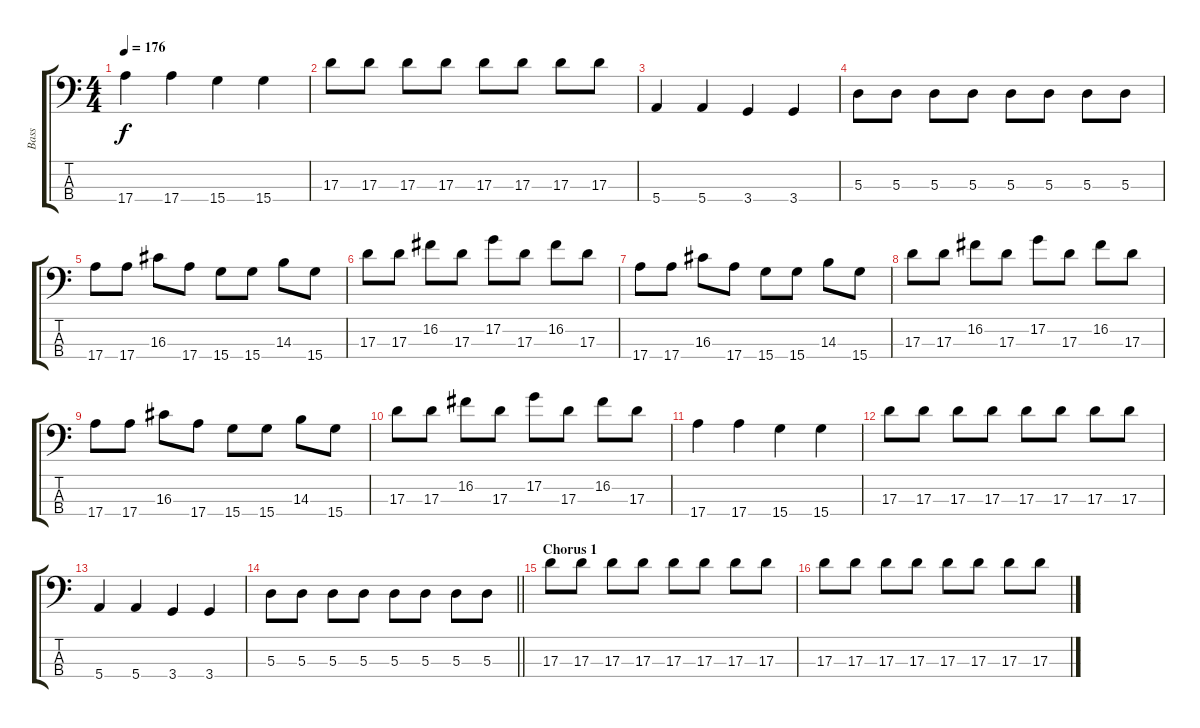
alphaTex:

\track ("Bass" "Bass") {instrument electricbassfinger}
\staff {score tabs}
\tuning (G2 D2 A1 E1) {hide}
\ts (4 4)
\tempo 176
\clef f4
\ks c
17.4.4{dy f} 17.4.4 15.4.4 15.4.4 |
17.3.8 17.3.8 17.3.8 17.3.8 17.3.8 17.3.8 17.3.8 17.3.8 |
5.4.4 5.4.4 3.4.4 3.4.4 |
5.3.8 5.3.8 5.3.8 5.3.8 5.3.8 5.3.8 5.3.8 5.3.8 |
17.4.8 17.4.8 16.3.8 17.4.8 15.4.8 15.4.8 14.3.8 15.4.8 |
17.3.8 17.3.8 16.2.8 17.3.8 17.2.8 17.3.8 16.2.8 17.3.8 |
17.4.8 17.4.8 16.3.8 17.4.8 15.4.8 15.4.8 14.3.8 15.4.8 |
17.3.8 17.3.8 16.2.8 17.3.8 17.2.8 17.3.8 16.2.8 17.3.8 |
17.4.8 17.4.8 16.3.8 17.4.8 15.4.8 15.4.8 14.3.8 15.4.8 |
17.3.8 17.3.8 16.2.8 17.3.8 17.2.8 17.3.8 16.2.8 17.3.8 |
17.4.4 17.4.4 15.4.4 15.4.4 |
17.3.8 17.3.8 17.3.8 17.3.8 17.3.8 17.3.8 17.3.8 17.3.8 |
5.4.4 5.4.4 3.4.4 3.4.4 |
\barLineRight lightlight
5.3.8 5.3.8 5.3.8 5.3.8 5.3.8 5.3.8 5.3.8 5.3.8 |
\section ("" "Chorus 1")
17.3.8 17.3.8 17.3.8 17.3.8 17.3.8 17.3.8 17.3.8 17.3.8 |
17.3.8 17.3.8 17.3.8 17.3.8 17.3.8 17.3.8 17.3.8 17.3.8
